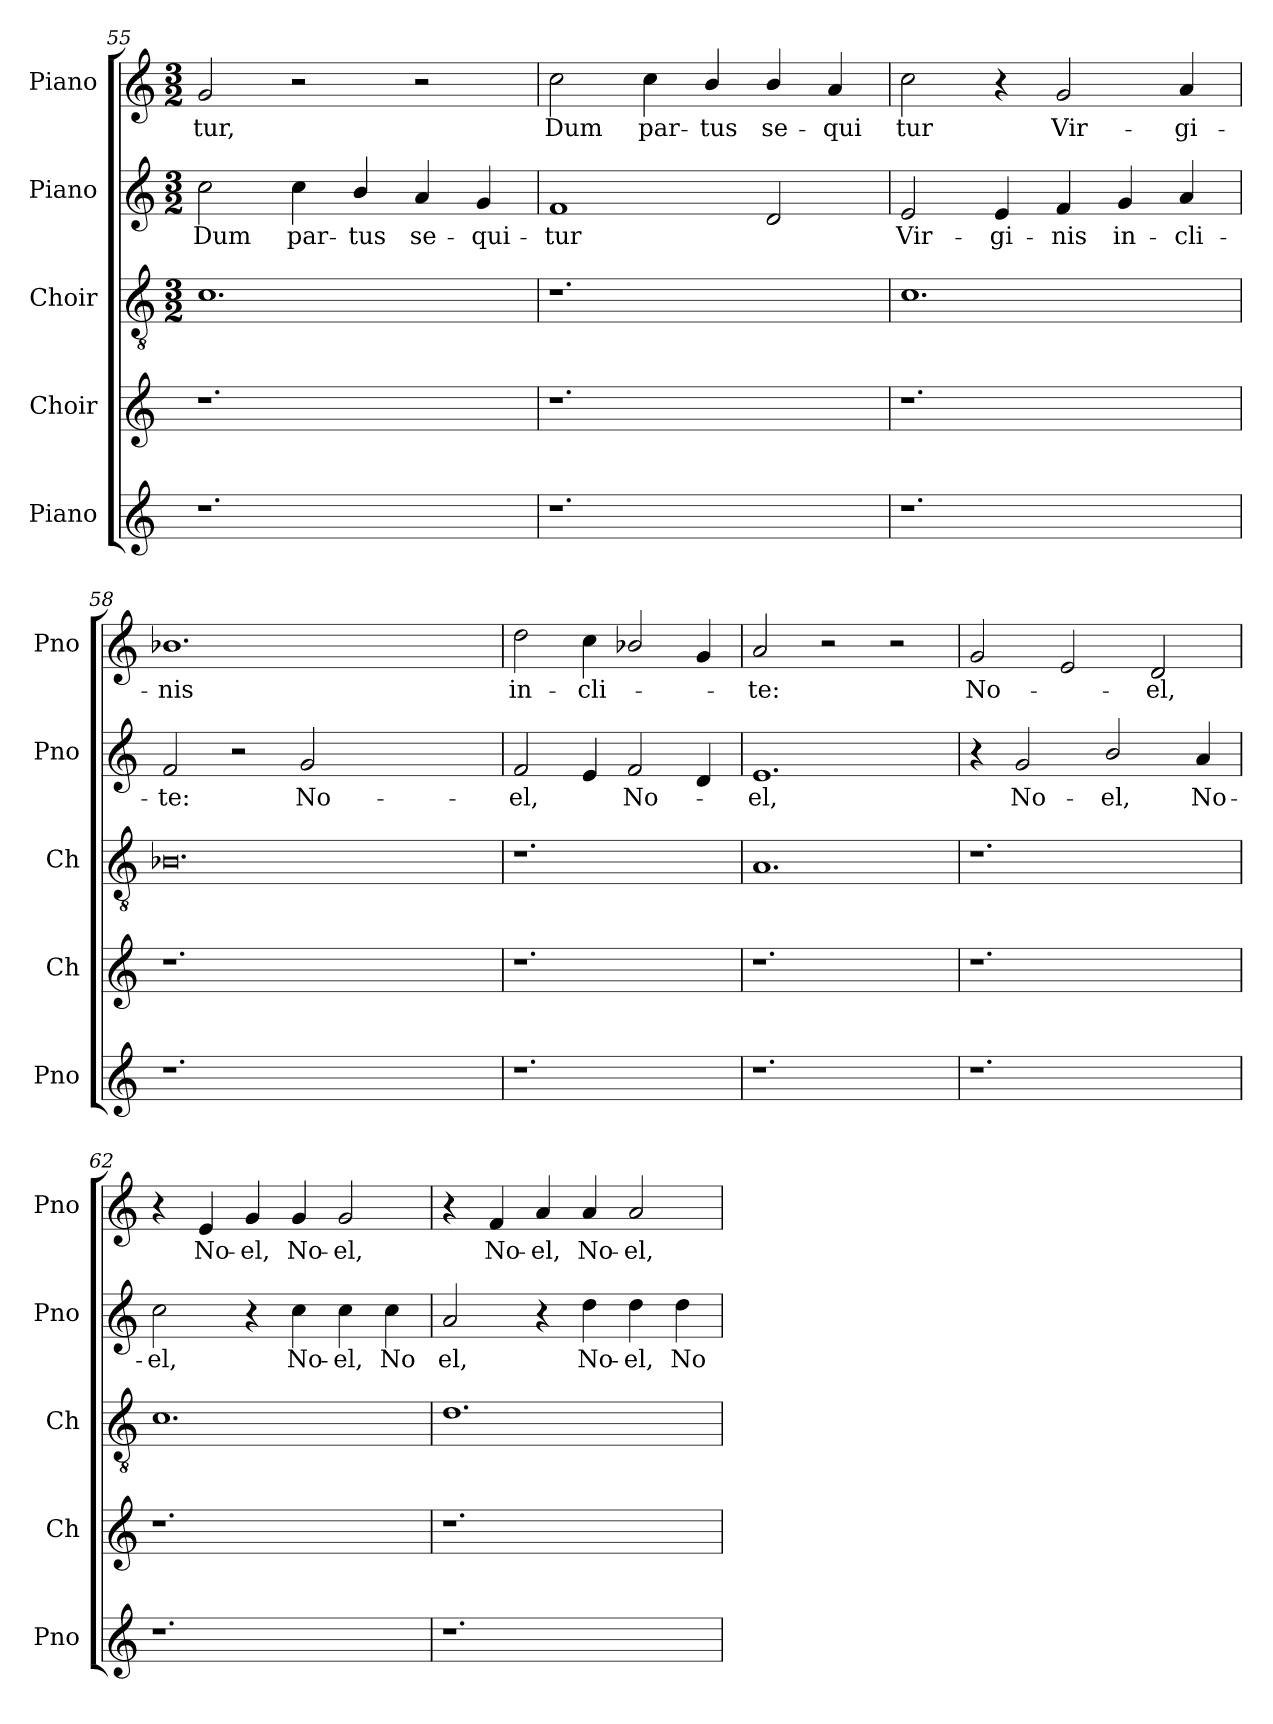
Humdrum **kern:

**kern	**kern	**kern	**kern	**text	**kern	**text
*part5	*part4	*part3	*part2	*part2	*part1	*part1
*staff5	*staff4	*staff3	*staff2	*staff2	*staff1	*staff1
*I"Piano	*I"Choir	*I"Choir	*I"Piano	*	*I"Piano	*
*I'Pno	*I'Ch	*I'Ch	*I'Pno	*	*I'Pno	*
*clefG2	*clefG2	*clefGv2	*clefG2	*	*clefG2	*
*	*	*M3/2	*M3/2	*	*M3/2	*
=55	=55	=55	=55	=55	=55	=55
!	!	!	!	!LO:LY:b	!	!LO:LY:b
1.r	1.r	1.c	2cc\	Dum	2g/	-tur,
!	!	!	!	!LO:LY:b	!	!
.	.	.	4cc\	par-	2r	.
!	!	!	!	!LO:LY:b	!	!
.	.	.	4b/	-tus	.	.
!	!	!	!	!LO:LY:b	!	!
.	.	.	4a/	se-	2r	.
!	!	!	!	!LO:LY:b	!	!
.	.	.	4g/	-qui-	.	.
=56	=56	=56	=56	=56	=56	=56
!	!	!	!	!LO:LY:b	!	!LO:LY:b
1.r	1.r	1.r	1f	-tur	2cc\	Dum
!	!	!	!	!	!	!LO:LY:b
.	.	.	.	.	4cc\	par-
!	!	!	!	!	!	!LO:LY:b
.	.	.	.	.	4b/	-tus
!	!	!	!	!	!	!LO:LY:b
.	.	.	2d/	.	4b/	se-
!	!	!	!	!	!	!LO:LY:b
.	.	.	.	.	4a/	-qui
!!LO:LB:g=z
=57	=57	=57	=57	=57	=57	=57
!	!	!	!	!LO:LY:b	!	!LO:LY:b
1.r	1.r	1.c	2e/	Vir-	2cc\	tur
!	!	!	!	!LO:LY:b	!	!
.	.	.	4e/	-gi-	4r	.
!	!	!	!	!LO:LY:b	!	!LO:LY:b
.	.	.	4f/	-nis	2g/	Vir-
!	!	!	!	!LO:LY:b	!	!
.	.	.	4g/	in-	.	.
!	!	!	!	!LO:LY:b	!	!LO:LY:b
.	.	.	4a/	-cli-	4a/	-gi-
=58	=58	=58	=58	=58	=58	=58
!	!	!	!	!LO:LY:b	!	!LO:LY:b
1.r	1.r	0.B-X	2f/	-te:	1.b-X	-nis
.	.	.	2r	.	.	.
!	!	!	!	!LO:LY:b	!	!
.	.	.	2g/	No-	.	.
1.ryy	1.ryy	.	1.ryy	.	1.ryy	.
=59	=59	=59	=59	=59	=59	=59
!	!	!	!	!LO:LY:b	!	!LO:LY:b
1.r	1.r	1.r	2f/	-el,	2dd\	in-
!	!	!	!	!	!	!LO:LY:b
.	.	.	4e/	.	4cc\	-cli-
!	!	!	!	!LO:LY:b	!	!
.	.	.	2f/	No-	2b-X/	.
.	.	.	4d/	.	4g/	.
=60	=60	=60	=60	=60	=60	=60
!	!	!	!	!LO:LY:b	!	!LO:LY:b
1.r	1.r	1.A	1.e	-el,	2a/	-te:
.	.	.	.	.	2r	.
.	.	.	.	.	2r	.
=61	=61	=61	=61	=61	=61	=61
!	!	!	!	!	!	!LO:LY:b
1.r	1.r	1.r	4r	.	2g/	No-
!	!	!	!	!LO:LY:b	!	!
.	.	.	2g/	No-	.	.
.	.	.	.	.	2e/	.
!	!	!	!	!LO:LY:b	!	!
.	.	.	2b/	-el,	.	.
!	!	!	!	!	!	!LO:LY:b
.	.	.	.	.	2d/	-el,
!	!	!	!	!LO:LY:b	!	!
.	.	.	4a/	No-	.	.
=62	=62	=62	=62	=62	=62	=62
!	!	!	!	!LO:LY:b	!	!
1.r	1.r	1.c	2cc\	-el,	4r	.
!	!	!	!	!	!	!LO:LY:b
.	.	.	.	.	4e/	No-
!	!	!	!	!	!	!LO:LY:b
.	.	.	4r	.	4g/	-el,
!	!	!	!	!LO:LY:b	!	!LO:LY:b
.	.	.	4cc\	No-	4g/	No-
!	!	!	!	!LO:LY:b	!	!LO:LY:b
.	.	.	4cc\	-el,	2g/	-el,
!	!	!	!	!LO:LY:b	!	!
.	.	.	4cc\	No	.	.
!!LO:PB:g=z
=63	=63	=63	=63	=63	=63	=63
!	!	!	!	!LO:LY:b	!	!
1.r	1.r	1.d	2a/	el,	4r	.
!	!	!	!	!	!	!LO:LY:b
.	.	.	.	.	4f/	No-
!	!	!	!	!	!	!LO:LY:b
.	.	.	4r	.	4a/	-el,
!	!	!	!	!LO:LY:b	!	!LO:LY:b
.	.	.	4dd\	No-	4a/	No-
!	!	!	!	!LO:LY:b	!	!LO:LY:b
.	.	.	4dd\	-el,	2a/	-el,
!	!	!	!	!LO:LY:b	!	!
.	.	.	4dd\	No-	.	.
=	=	=	=	=	=	=
*-	*-	*-	*-	*-	*-	*-
